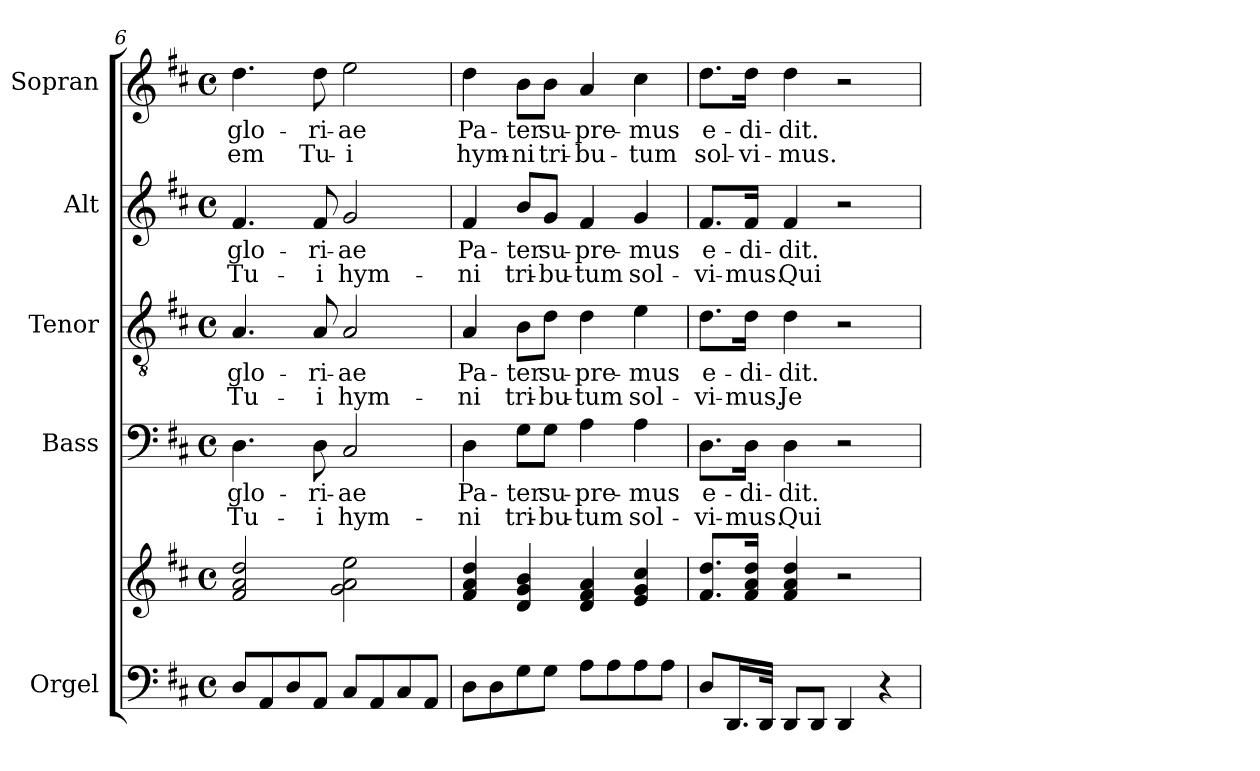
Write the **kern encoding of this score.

**kern	**kern	**kern	**text	**text	**kern	**text	**text	**kern	**text	**text	**kern	**text	**text
*part5	*part5	*part4	*part4	*part4	*part3	*part3	*part3	*part2	*part2	*part2	*part1	*part1	*part1
*staff6	*staff5	*staff4	*staff4	*staff4	*staff3	*staff3	*staff3	*staff2	*staff2	*staff2	*staff1	*staff1	*staff1
*I"Orgel	*	*I"Bass	*	*	*I"Tenor	*	*	*I"Alt	*	*	*I"Sopran	*	*
*I'Org.	*	*I'B.	*	*	*I'T.	*	*	*I'A.	*	*	*I'S.	*	*
!!LO:LB:g=z
*clefF4	*clefG2	*clefF4	*	*	*clefGv2	*	*	*clefG2	*	*	*clefG2	*	*
*k[f#c#]	*k[f#c#]	*k[f#c#]	*	*	*k[f#c#]	*	*	*k[f#c#]	*	*	*k[f#c#]	*	*
*D:	*D:	*D:	*	*	*D:	*	*	*D:	*	*	*D:	*	*
*M4/4	*M4/4	*M4/4	*	*	*M4/4	*	*	*M4/4	*	*	*M4/4	*	*
*met(c)	*met(c)	*met(c)	*	*	*met(c)	*	*	*met(c)	*	*	*met(c)	*	*
=6	=6	=6	=6	=6	=6	=6	=6	=6	=6	=6	=6	=6	=6
!	!	!	!LO:LY:b	!LO:LY:b	!	!LO:LY:b	!LO:LY:b	!	!LO:LY:b	!LO:LY:b	!	!LO:LY:b	!LO:LY:b
8D/L	2f#/ 2a/ 2dd/	4.D\	glo-	Tu-	4.A/	glo-	Tu-	4.f#/	glo-	Tu-	4.dd\	glo-	-em
8AA/	.	.	.	.	.	.	.	.	.	.	.	.	.
8D/	.	.	.	.	.	.	.	.	.	.	.	.	.
!	!	!	!LO:LY:b	!LO:LY:b	!	!LO:LY:b	!LO:LY:b	!	!LO:LY:b	!LO:LY:b	!	!LO:LY:b	!LO:LY:b
8AA/J	.	8D\	-ri-	-i	8A/	-ri-	-i	8f#/	-ri-	-i	8dd\	-ri-	Tu-
!	!	!	!LO:LY:b	!LO:LY:b	!	!LO:LY:b	!LO:LY:b	!	!LO:LY:b	!LO:LY:b	!	!LO:LY:b	!LO:LY:b
8C#/L	2g\ 2a\ 2ee\	2C#/	-ae	hym-	2A/	-ae	hym-	2g/	-ae	hym-	2ee\	-ae	-i
8AA/	.	.	.	.	.	.	.	.	.	.	.	.	.
8C#/	.	.	.	.	.	.	.	.	.	.	.	.	.
8AA/J	.	.	.	.	.	.	.	.	.	.	.	.	.
=7	=7	=7	=7	=7	=7	=7	=7	=7	=7	=7	=7	=7	=7
!	!	!	!LO:LY:b	!LO:LY:b	!	!LO:LY:b	!LO:LY:b	!	!LO:LY:b	!LO:LY:b	!	!LO:LY:b	!LO:LY:b
8D\L	4f#/ 4a/ 4dd/	4D\	Pa-	-ni	4A/	Pa-	-ni	4f#/	Pa-	-ni	4dd\	Pa-	hym-
8D\	.	.	.	.	.	.	.	.	.	.	.	.	.
!	!	!	!LO:LY:b	!LO:LY:b	!	!LO:LY:b	!LO:LY:b	!	!LO:LY:b	!LO:LY:b	!	!LO:LY:b	!LO:LY:b
8G\	4d/ 4g/ 4b/	8G\L	-ter	tri-	8B\L	-ter	tri-	8b/L	-ter	tri-	8b\L	-ter	-ni
!	!	!	!LO:LY:b	!LO:LY:b	!	!LO:LY:b	!LO:LY:b	!	!LO:LY:b	!LO:LY:b	!	!LO:LY:b	!LO:LY:b
8G\J	.	8G\J	su-	-bu-	8d\J	su-	-bu-	8g/J	su-	-bu-	8b\J	su-	tri-
!	!	!	!LO:LY:b	!LO:LY:b	!	!LO:LY:b	!LO:LY:b	!	!LO:LY:b	!LO:LY:b	!	!LO:LY:b	!LO:LY:b
8A\L	4d/ 4f#/ 4a/	4A\	-pre-	-tum	4d\	-pre-	-tum	4f#/	-pre-	-tum	4a/	-pre-	-bu-
8A\	.	.	.	.	.	.	.	.	.	.	.	.	.
!	!	!	!LO:LY:b	!LO:LY:b	!	!LO:LY:b	!LO:LY:b	!	!LO:LY:b	!LO:LY:b	!	!LO:LY:b	!LO:LY:b
8A\	4e/ 4g/ 4cc#/	4A\	-mus	sol-	4e\	-mus	sol-	4g/	-mus	sol-	4cc#\	-mus	-tum
8A\J	.	.	.	.	.	.	.	.	.	.	.	.	.
=8	=8	=8	=8	=8	=8	=8	=8	=8	=8	=8	=8	=8	=8
!	!	!	!LO:LY:b	!LO:LY:b	!	!LO:LY:b	!LO:LY:b	!	!LO:LY:b	!LO:LY:b	!	!LO:LY:b	!LO:LY:b
8D/L	8.f#/ 8.dd/L	8.D\L	e-	-vi-	8.d\L	e-	-vi-	8.f#/L	e-	-vi-	8.dd\L	e-	sol-
16.DD/L	.	.	.	.	.	.	.	.	.	.	.	.	.
!	!	!	!LO:LY:b	!LO:LY:b	!	!LO:LY:b	!LO:LY:b	!	!LO:LY:b	!LO:LY:b	!	!LO:LY:b	!LO:LY:b
.	16f#/ 16a/ 16dd/Jk	16D\Jk	-di-	-mus.	16d\Jk	-di-	-mus.	16f#/Jk	-di-	-mus.	16dd\Jk	-di-	-vi-
32DD/JJk	.	.	.	.	.	.	.	.	.	.	.	.	.
!	!	!	!LO:LY:b	!LO:LY:b	!	!LO:LY:b	!LO:LY:b	!	!LO:LY:b	!LO:LY:b	!	!LO:LY:b	!LO:LY:b
8DD/L	4f#/ 4a/ 4dd/	4D\	-dit.	Qui	4d\	-dit.	Je-	4f#/	-dit.	Qui	4dd\	-dit.	-mus.
8DD/J	.	.	.	.	.	.	.	.	.	.	.	.	.
4DD/	2r	2r	.	.	2r	.	.	2r	.	.	2r	.	.
4r	.	.	.	.	.	.	.	.	.	.	.	.	.
=	=	=	=	=	=	=	=	=	=	=	=	=	=
*-	*-	*-	*-	*-	*-	*-	*-	*-	*-	*-	*-	*-	*-
